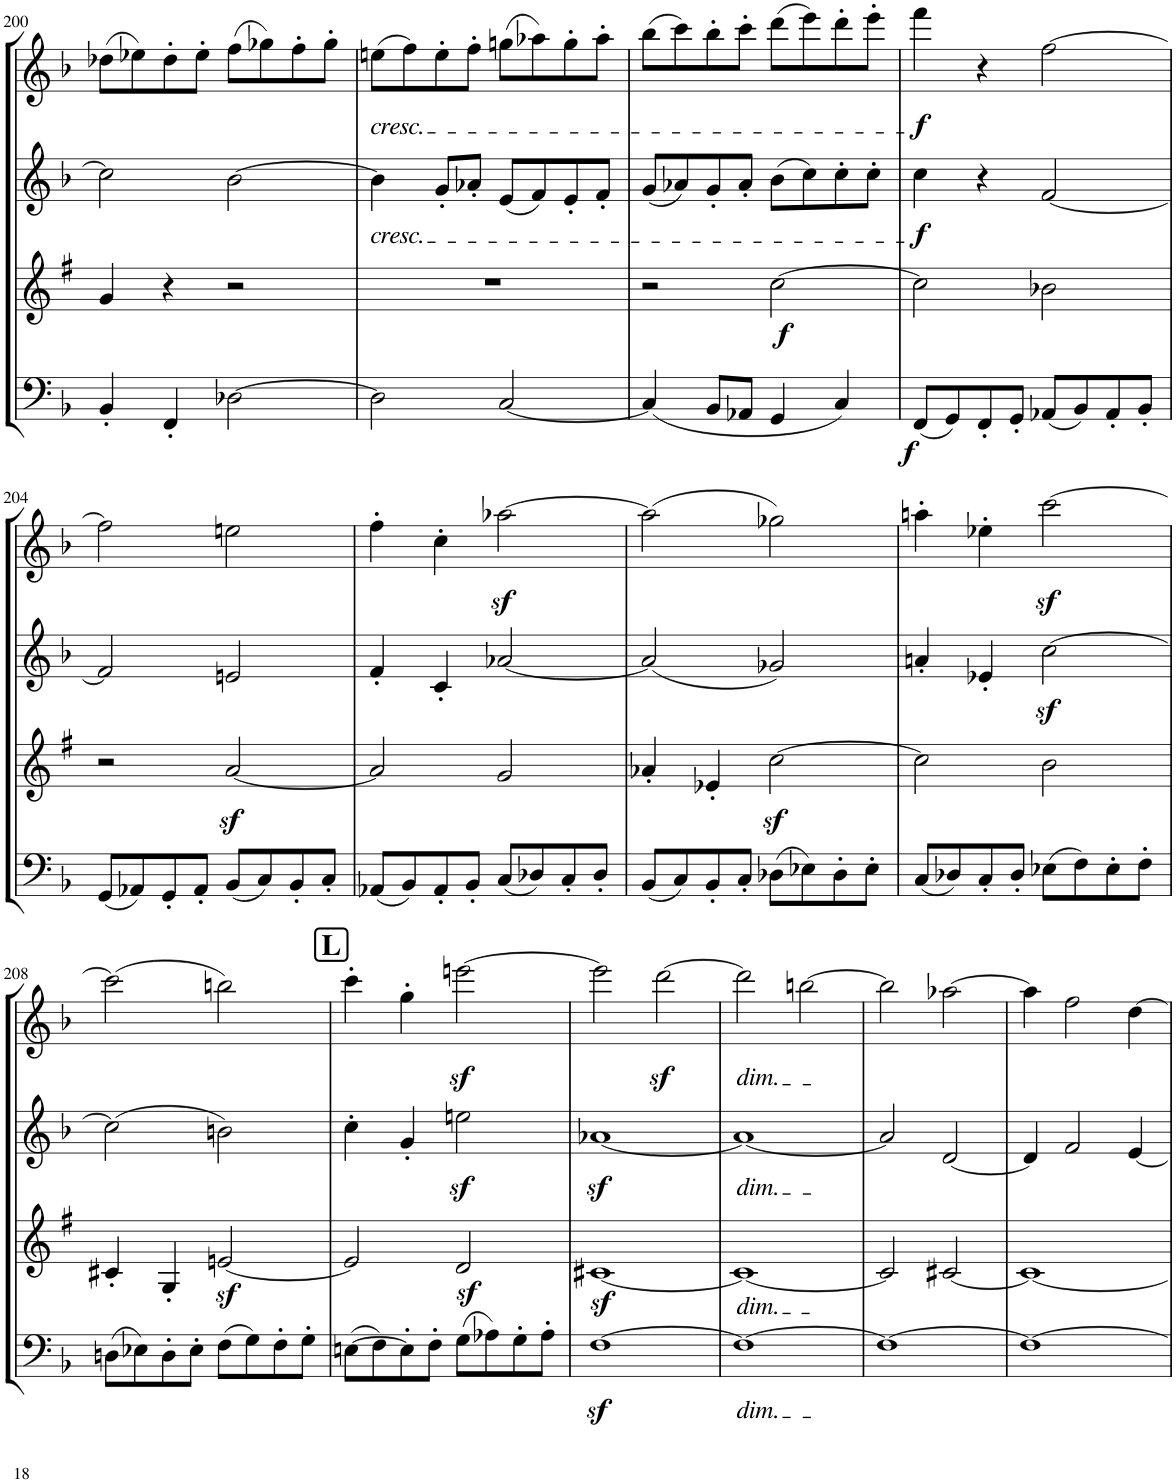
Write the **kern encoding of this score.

**kern	**dynam	**kern	**dynam	**kern	**dynam	**kern	**dynam
*part4	*part4	*part3	*part3	*part2	*part2	*part1	*part1
*staff4	*staff4	*staff3	*staff3	*staff2	*staff2	*staff1	*staff1
*I"Bassoon	*	*I"Bb Clarinet	*	*I"Oboe	*	*I"Flute	*
*I'Bsn	*	*I'Cl	*	*I'Ob	*	*I'Fl	*
!!LO:PB:g=z
*clefF4	*	*clefG2	*	*clefG2	*	*clefG2	*
*	*	*Trd1c2	*	*	*	*	*
*k[b-]	*	*k[f#]	*	*k[b-]	*	*k[b-]	*
*M4/4	*	*M4/4	*	*M4/4	*	*M4/4	*
*met(c)	*	*met(c)	*	*met(c)	*	*met(c)	*
=200	=200	=200	=200	=200	=200	=200	=200
4BB-'/	.	4g/	.	2cc\]	.	(8dd-X\L	.
.	.	.	.	.	.	8ee-X\)	.
4FF'/	.	4r	.	.	.	8dd-'\	.
.	.	.	.	.	.	8ee-'\J	.
[2D-X\	.	2r	.	[2b-\	.	(8ff\L	.
.	.	.	.	.	.	8gg-X\)	.
.	.	.	.	.	.	8ff'\	.
.	.	.	.	.	.	8gg-'\J	.
=201	=201	=201	=201	=201	=201	=201	=201
!	!	!	!	!	!	!LO:TX:b:i:t=cresc.	!
!	!	!	!	!LO:TX:b:i:t=cresc.	!	!	!
2D-\]	.	1r	.	4b-\]	.	(8een\L	.
.	.	.	.	.	.	8ff\)	.
.	.	.	.	8g'/L	.	8ee'\	.
.	.	.	.	8a-X'/J	.	8ff'\J	.
[2C/	.	.	.	(8e/L	.	(8ggn\L	.
.	.	.	.	8f/)	.	8aa-X\)	.
.	.	.	.	8e'/	.	8gg'\	.
.	.	.	.	8f'/J	.	8aa-'\J	.
=202	=202	=202	=202	=202	=202	=202	=202
(4C/]	.	2r	.	(8g/L	.	(8bb-\L	.
.	.	.	.	8a-X/)	.	8ccc\)	.
8BB-/L	.	.	.	8g'/	.	8bb-'\	.
8AA-X/J	.	.	.	8a-'/J	.	8ccc'\J	.
!	!	!	!LO:DY:b	!	!	!	!
4GG/	.	[2cc\	f	(8b-\L	.	(8ddd\L	.
.	.	.	.	8cc\)	.	8eee\)	.
4C/)	.	.	.	8cc'\	.	8ddd'\	.
.	.	.	.	8cc'\J	.	8eee'\J	.
=203	=203	=203	=203	=203	=203	=203	=203
!	!LO:DY:b	!	!	!	!LO:DY:b	!	!LO:DY:b
(8FF/L	f	2cc\]	.	4cc\	f	4fff\	f
8GG/)	.	.	.	.	.	.	.
8FF'/	.	.	.	4r	.	4r	.
8GG'/J	.	.	.	.	.	.	.
(8AA-X/L	.	2b-X\	.	[2f/	.	[2ff\	.
8BB-/)	.	.	.	.	.	.	.
8AA-'/	.	.	.	.	.	.	.
8BB-'/J	.	.	.	.	.	.	.
!!LO:LB:g=z
=204	=204	=204	=204	=204	=204	=204	=204
(8GG/L	.	2r	.	2f/]	.	2ff\]	.
8AA-X/)	.	.	.	.	.	.	.
8GG'/	.	.	.	.	.	.	.
8AA-'/J	.	.	.	.	.	.	.
(8BB-/L	.	[2az</	.	2en/	.	2een\	.
8C/)	.	.	.	.	.	.	.
8BB-'/	.	.	.	.	.	.	.
8C'/J	.	.	.	.	.	.	.
=205	=205	=205	=205	=205	=205	=205	=205
(8AA-X/L	.	2a/]	.	4f'/	.	4ff'\	.
8BB-/)	.	.	.	.	.	.	.
8AA-'/	.	.	.	4c'/	.	4cc'\	.
8BB-'/J	.	.	.	.	.	.	.
(8C/L	.	2g/	.	[2a-X/	.	[2aa-Xz<\	.
8D-X/)	.	.	.	.	.	.	.
8C'/	.	.	.	.	.	.	.
8D-'/J	.	.	.	.	.	.	.
=206	=206	=206	=206	=206	=206	=206	=206
(8BB-/L	.	4a-X'/	.	(2a-/]	.	(2aa-\]	.
8C/)	.	.	.	.	.	.	.
8BB-'/	.	4e-X'/	.	.	.	.	.
8C'/J	.	.	.	.	.	.	.
(8D-X\L	.	[2ccz<\	.	2g-X/)	.	2gg-X\)	.
8E-X\)	.	.	.	.	.	.	.
8D-'\	.	.	.	.	.	.	.
8E-'\J	.	.	.	.	.	.	.
=207	=207	=207	=207	=207	=207	=207	=207
(8C/L	.	2cc\]	.	4an'/	.	4aan'\	.
8D-X/)	.	.	.	.	.	.	.
8C'/	.	.	.	4e-X'/	.	4ee-X'\	.
8D-'/J	.	.	.	.	.	.	.
(8E-X\L	.	2b\	.	[2ccz<\	.	[2cccz<\	.
8F\)	.	.	.	.	.	.	.
8E-'\	.	.	.	.	.	.	.
8F'\J	.	.	.	.	.	.	.
!!LO:LB:g=z
=208	=208	=208	=208	=208	=208	=208	=208
(8Dn\L	.	4c#X'/	.	(2cc\]	.	(2ccc\]	.
8E-X\)	.	.	.	.	.	.	.
8D'\	.	4G'/	.	.	.	.	.
8E-'\J	.	.	.	.	.	.	.
(8F\L	.	[2enz</	.	2bn\)	.	2bbn\)	.
8G\)	.	.	.	.	.	.	.
8F'\	.	.	.	.	.	.	.
8G'\J	.	.	.	.	.	.	.
!!LO:REH:place=s1:a:B:cj:fs=14:t=L
=209	=209	=209	=209	=209	=209	=209	=209
([8En\L	.	2e/]	.	4cc'\	.	4ccc'\	.
8F\)	.	.	.	.	.	.	.
8E'\]	.	.	.	4g'/	.	4gg'\	.
8F'\J	.	.	.	.	.	.	.
(8G\L	.	2dz</	.	2eenz<\	.	[2eeenz<\	.
8A-X\)	.	.	.	.	.	.	.
8G'\	.	.	.	.	.	.	.
8A-'\J	.	.	.	.	.	.	.
=210	=210	=210	=210	=210	=210	=210	=210
[1Fz<	.	[1c#Xz<	.	[1a-Xz<	.	2eee\]	.
.	.	.	.	.	.	[2dddz<\	.
=211	=211	=211	=211	=211	=211	=211	=211
!	!	!	!	!	!	!LO:TX:b:i:t=dim.	!
!	!	!	!	!LO:TX:b:i:t=dim.	!	!	!
!	!	!LO:TX:b:i:t=dim.	!	!	!	!	!
!LO:TX:b:i:t=dim.	!	!	!	!	!	!	!
1F_	.	1c#_	.	1a-_	.	2ddd\]	.
.	.	.	.	.	.	[2bbn\	.
=212	=212	=212	=212	=212	=212	=212	=212
1F_	.	2c#/]	.	2a-/]	.	2bb\]	.
.	.	[2c#X/	.	[2d/	.	[2aa-X\	.
=213	=213	=213	=213	=213	=213	=213	=213
1F_	.	1c#_	.	4d/]	.	4aa-\]	.
.	.	.	.	2f/	.	2ff\	.
.	.	.	.	[4e/	.	[4dd\	.
=	=	=	=	=	=	=	=
*-	*-	*-	*-	*-	*-	*-	*-
